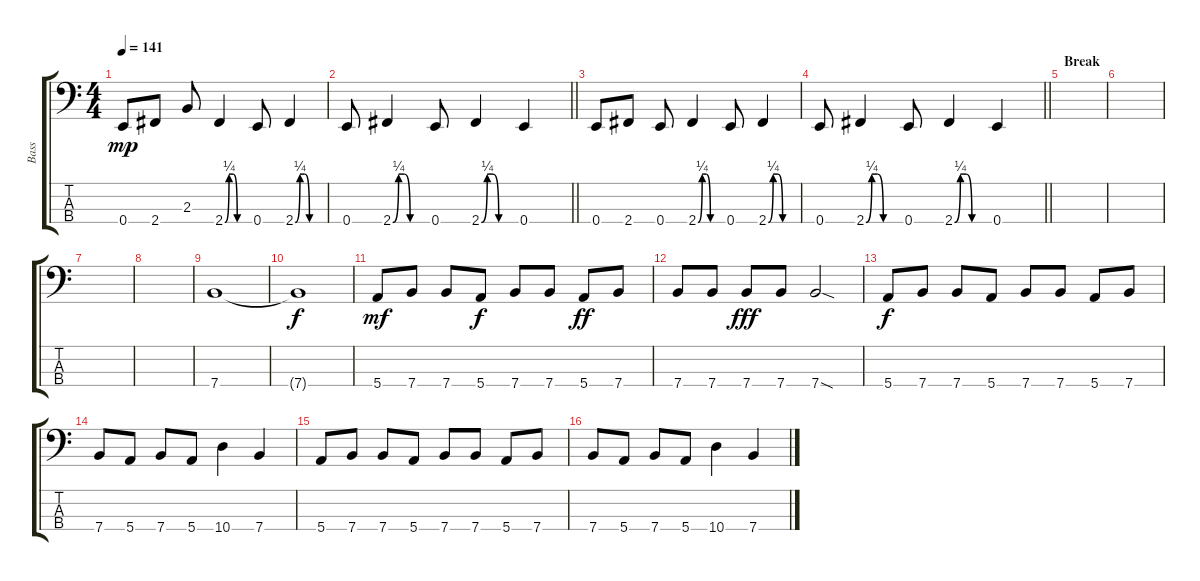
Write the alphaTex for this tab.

\track ("Bass" "Bass") {instrument electricbassfinger}
\staff {score tabs}
\tuning (G2 D2 A1 E1) {hide}
\ts (4 4)
\tempo 141
\clef f4
\ks c
0.4.8{dy mp} 2.4.8 2.3.8 2.4{be (custom 0 0 10 1 20 1 30 0 60 0)}.4 0.4.8 2.4{be (custom 0 0 10 1 20 1 30 0 60 0)}.4 |
\barLineRight lightlight
0.4.8 2.4{be (custom 0 0 10 1 20 1 30 0 60 0)}.4 0.4.8 2.4{be (custom 0 0 10 1 20 1 30 0 60 0)}.4 0.4.4 |
0.4.8 2.4.8 0.4.8 2.4{be (custom 0 0 10 1 20 1 30 0 60 0)}.4 0.4.8 2.4{be (custom 0 0 10 1 20 1 30 0 60 0)}.4 |
\barLineRight lightlight
0.4.8 2.4{be (custom 0 0 10 1 20 1 30 0 60 0)}.4 0.4.8 2.4{be (custom 0 0 10 1 20 1 30 0 60 0)}.4 0.4.4 |
\section ("" "Break")
|
|
|
|
7.4.1 |
7.4{t}.1{dy f} |
5.4.8{dy mf} 7.4.8 7.4.8 5.4.8{dy f} 7.4.8 7.4.8 5.4.8{dy ff} 7.4.8 |
7.4.8 7.4.8 7.4.8{dy fff} 7.4.8 7.4{sod}.2 |
5.4.8{dy f} 7.4.8 7.4.8 5.4.8 7.4.8 7.4.8 5.4.8 7.4.8 |
7.4.8 5.4.8 7.4.8 5.4.8 10.4.4 7.4.4 |
5.4.8 7.4.8 7.4.8 5.4.8 7.4.8 7.4.8 5.4.8 7.4.8 |
7.4.8 5.4.8 7.4.8 5.4.8 10.4.4 7.4.4
